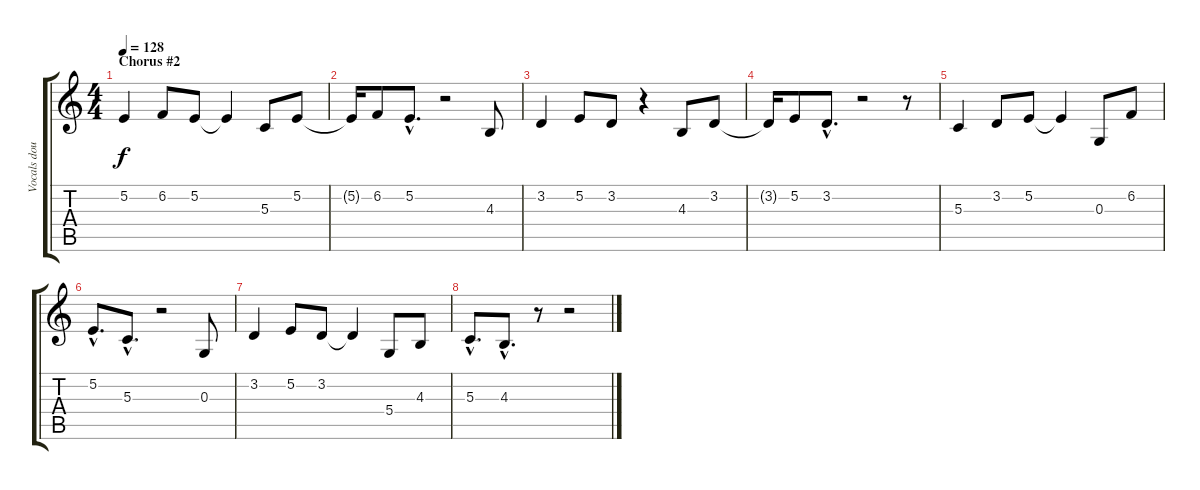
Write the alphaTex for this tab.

\track ("Vocals double (Gilmour)" "Vocals dou") {instrument pad1newage}
\staff {score tabs}
\tuning (E4 B3 G3 D3 A2 E2) {hide}
\ts (4 4)
\section ("" "Chorus #2")
\tempo 128
\clef g2
\ks c
5.2.4{dy f} 6.2.8 5.2.8 5.2{t}.4 5.3.8 5.2.8 |
5.2{t}.16 6.2.8 5.2{hac}.8{d} r.2 4.3.8 |
3.2.4 5.2.8 3.2.8 r.4 4.3.8 3.2.8 |
3.2{t}.16 5.2.8 3.2{hac}.8{d} r.2 r.8 |
5.3.4 3.2.8 5.2.8 5.2{t}.4 0.3.8 6.2.8 |
5.2{hac}.8{d} 5.3{hac}.8{d} r.2 0.3.8 |
3.2.4 5.2.8 3.2.8 3.2{t}.4 5.4.8 4.3.8 |
5.3{hac}.8{d} 4.3{hac}.8{d} r.8 r.2
